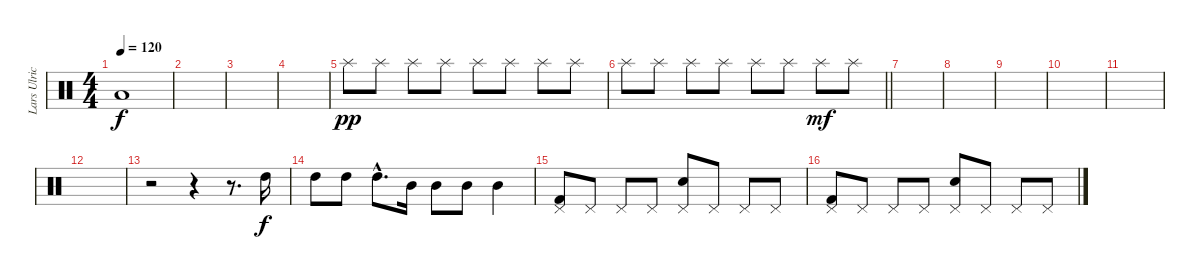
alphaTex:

\track ("Lars Ulrich" "Lars Ulric") {instrument percussion}
\staff {score}
\articulation defaults
\ts (4 4)
\tempo 120
\clef neutral
\ks c "Low Tom (hit)".1{dy f}
|
|
|
|
"Splash (hit)".8{dy pp} "Splash (hit)".8 "Splash (hit)".8 "Splash (hit)".8 "Splash (hit)".8 "Splash (hit)".8 "Splash (hit)".8 "Splash (hit)".8 |
\barLineRight lightlight "Splash (hit)".8 "Splash (hit)".8 "Splash (hit)".8 "Splash (hit)".8 "Splash (hit)".8 "Splash (hit)".8 "Splash (hit)".8{dy mf} "Splash (hit)".8
|
|
|
|
|
|
|
r.2 r.4 r.8{d} "High Tom (hit)".16{dy f} |
"High Tom (hit)".8 "High Tom (hit)".8 "High Tom (hit)"{hac}.8{d} "Mid Tom (hit)".16 "Mid Tom (hit)".8 "Mid Tom (hit)".8 "Mid Tom (hit)".4 |
("Pedal Hi-Hat (hit)" "Kick (hit) 2").8 "Pedal Hi-Hat (hit)".8 "Pedal Hi-Hat (hit)".8 "Pedal Hi-Hat (hit)".8 ("Pedal Hi-Hat (hit)" "Snare (hit) 2").8 "Pedal Hi-Hat (hit)".8 "Pedal Hi-Hat (hit)".8 "Pedal Hi-Hat (hit)".8 |
("Pedal Hi-Hat (hit)" "Kick (hit) 2").8 "Pedal Hi-Hat (hit)".8 "Pedal Hi-Hat (hit)".8 "Pedal Hi-Hat (hit)".8 ("Pedal Hi-Hat (hit)" "Snare (hit) 2").8 "Pedal Hi-Hat (hit)".8 "Pedal Hi-Hat (hit)".8 "Pedal Hi-Hat (hit)".8
